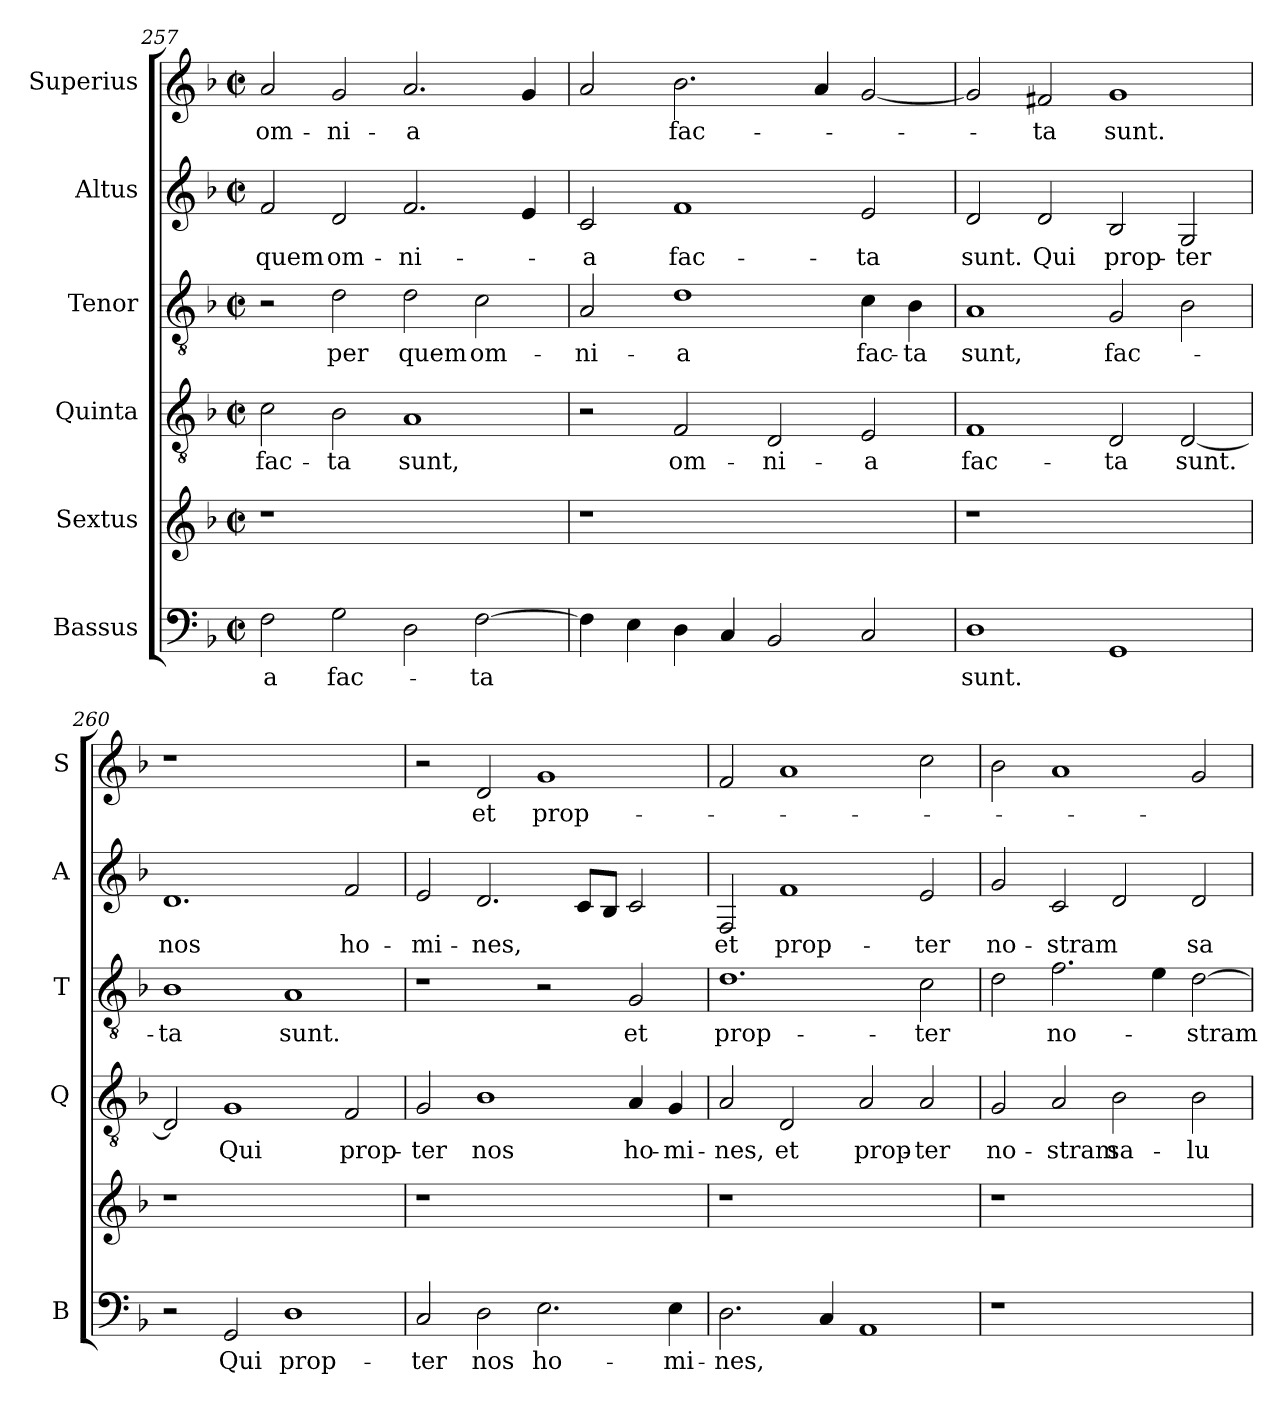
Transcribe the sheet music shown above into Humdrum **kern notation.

**kern	**text	**kern	**kern	**text	**kern	**text	**kern	**text	**kern	**text
*part6	*part6	*part5	*part4	*part4	*part3	*part3	*part2	*part2	*part1	*part1
*staff6	*staff6	*staff5	*staff4	*staff4	*staff3	*staff3	*staff2	*staff2	*staff1	*staff1
*I"Bassus	*	*I"Sextus	*I"Quinta	*	*I"Tenor	*	*I"Altus	*	*I"Superius	*
*I'B	*	*	*I'Q	*	*I'T	*	*I'A	*	*I'S	*
*clefF4	*	*clefG2	*clefGv2	*	*clefGv2	*	*clefG2	*	*clefG2	*
*k[b-]	*	*k[b-]	*k[b-]	*	*k[b-]	*	*k[b-]	*	*k[b-]	*
*F:	*	*F:	*F:	*	*F:	*	*F:	*	*F:	*
*M2/2	*	*M2/2	*M2/2	*	*M2/2	*	*M2/2	*	*M2/2	*
*met(c|)	*	*met(c|)	*met(c|)	*	*met(c|)	*	*met(c|)	*	*met(c|)	*
=257	=257	=257	=257	=257	=257	=257	=257	=257	=257	=257
!	!LO:LY:b	!	!	!LO:LY:b	!	!	!	!LO:LY:b	!	!LO:LY:b
2F\	-a	1r	2c\	fac-	2r	.	2f/	quem	2a/	om-
!	!LO:LY:b	!	!	!LO:LY:b	!	!LO:LY:b	!	!LO:LY:b	!	!LO:LY:b
2G\	fac-	.	2B-\	-ta	2d\	per	2d/	om-	2g/	-ni-
!	!	!	!	!LO:LY:b	!	!LO:LY:b	!	!LO:LY:b	!	!LO:LY:b
2D\	.	1ryy	1A	sunt,	2d\	quem	2.f/	-ni-	2.a/	-a
!	!LO:LY:b	!	!	!	!	!LO:LY:b	!	!	!	!
[2F\	-ta	.	.	.	2c\	om-	.	.	.	.
.	.	.	.	.	.	.	4e/	.	4g/	.
=258	=258	=258	=258	=258	=258	=258	=258	=258	=258	=258
!	!	!	!	!	!	!LO:LY:b	!	!LO:LY:b	!	!
4F\]	.	1r	2r	.	2A/	-ni-	2c/	-a	2a/	.
4E\	.	.	.	.	.	.	.	.	.	.
!	!	!	!	!LO:LY:b	!	!LO:LY:b	!	!LO:LY:b	!	!LO:LY:b
4D\	.	.	2F/	om-	1d	-a	1f	fac-	2.b-\	fac-
4C/	.	.	.	.	.	.	.	.	.	.
!	!	!	!	!LO:LY:b	!	!	!	!	!	!
2BB-/	.	1ryy	2D/	-ni-	.	.	.	.	.	.
.	.	.	.	.	.	.	.	.	4a/	.
!	!	!	!	!LO:LY:b	!	!LO:LY:b	!	!LO:LY:b	!	!
2C/	.	.	2E/	-a	4c\	fac-	2e/	-ta	[2g/	.
!	!	!	!	!	!	!LO:LY:b	!	!	!	!
.	.	.	.	.	4B-\	-ta	.	.	.	.
=259	=259	=259	=259	=259	=259	=259	=259	=259	=259	=259
!	!LO:LY:b	!	!	!LO:LY:b	!	!LO:LY:b	!	!LO:LY:b	!	!
1D	sunt.	1r	1F	fac-	1A	sunt,	2d/	sunt.	2g/]	.
!	!	!	!	!	!	!	!	!LO:LY:b	!	!LO:LY:b
.	.	.	.	.	.	.	2d/	Qui	2f#X/	-ta
!	!	!	!	!LO:LY:b	!	!LO:LY:b	!	!LO:LY:b	!	!LO:LY:b
1GG	.	1ryy	2D/	-ta	2G/	fac-	2B-/	prop-	1g	sunt.
!	!	!	!	!LO:LY:b	!	!	!	!LO:LY:b	!	!
.	.	.	[2D/	sunt.	2B-\	.	2G/	-ter	.	.
=260	=260	=260	=260	=260	=260	=260	=260	=260	=260	=260
!	!	!	!	!	!	!LO:LY:b	!	!LO:LY:b	!	!
2r	.	1r	2D/]	.	1B-	-ta	1.d	nos	1r	.
!	!LO:LY:b	!	!	!LO:LY:b	!	!	!	!	!	!
2GG/	Qui	.	1G	Qui	.	.	.	.	.	.
!	!LO:LY:b	!	!	!	!	!LO:LY:b	!	!	!	!
1D	prop-	1ryy	.	.	1A	sunt.	.	.	1ryy	.
!	!	!	!	!LO:LY:b	!	!	!	!LO:LY:b	!	!
.	.	.	2F/	prop-	.	.	2f/	ho-	.	.
!!LO:PB:g=z
=261	=261	=261	=261	=261	=261	=261	=261	=261	=261	=261
!	!LO:LY:b	!	!	!LO:LY:b	!	!	!	!LO:LY:b	!	!
2C/	-ter	1r	2G/	-ter	1r	.	2e/	-mi-	2r	.
!	!LO:LY:b	!	!	!LO:LY:b	!	!	!	!LO:LY:b	!	!LO:LY:b
2D\	nos	.	1B-	nos	.	.	2.d/	-nes,	2d/	et
!	!LO:LY:b	!	!	!	!	!	!	!	!	!LO:LY:b
2.E\	ho-	1ryy	.	.	2r	.	.	.	1g	prop-
.	.	.	.	.	.	.	8c/L	.	.	.
.	.	.	.	.	.	.	8B-/J	.	.	.
!	!	!	!	!LO:LY:b	!	!LO:LY:b	!	!	!	!
.	.	.	4A/	ho-	2G/	et	2c/	.	.	.
!	!LO:LY:b	!	!	!LO:LY:b	!	!	!	!	!	!
4E\	-mi-	.	4G/	-mi-	.	.	.	.	.	.
=262	=262	=262	=262	=262	=262	=262	=262	=262	=262	=262
!	!LO:LY:b	!	!	!LO:LY:b	!	!LO:LY:b	!	!LO:LY:b	!	!
2.D\	-nes,	1r	2A/	-nes,	1.d	prop-	2F/	et	2f/	.
!	!	!	!	!LO:LY:b	!	!	!	!LO:LY:b	!	!
.	.	.	2D/	et	.	.	1f	prop-	1a	.
4C/	.	.	.	.	.	.	.	.	.	.
!	!	!	!	!LO:LY:b	!	!	!	!	!	!
1AA	.	1ryy	2A/	prop-	.	.	.	.	.	.
!	!	!	!	!LO:LY:b	!	!LO:LY:b	!	!LO:LY:b	!	!
.	.	.	2A/	-ter	2c\	-ter	2e/	-ter	2cc\	.
=263	=263	=263	=263	=263	=263	=263	=263	=263	=263	=263
!	!	!	!	!LO:LY:b	!	!	!	!LO:LY:b	!	!
1r	.	1r	2G/	no-	2d\	.	2g/	no-	2b-\	.
!	!	!	!	!LO:LY:b	!	!LO:LY:b	!	!LO:LY:b	!	!
.	.	.	2A/	-stram	2.f\	no-	2c/	-stram	1a	.
!	!	!	!	!LO:LY:b	!	!	!	!	!	!
1ryy	.	1ryy	2B-\	sa-	.	.	2d/	.	.	.
.	.	.	.	.	4e\	.	.	.	.	.
!	!	!	!	!LO:LY:b	!	!LO:LY:b	!	!LO:LY:b	!	!
.	.	.	2B-\	-lu-	[2d\	-stram	2d/	sa-	2g/	.
=	=	=	=	=	=	=	=	=	=	=
*-	*-	*-	*-	*-	*-	*-	*-	*-	*-	*-
